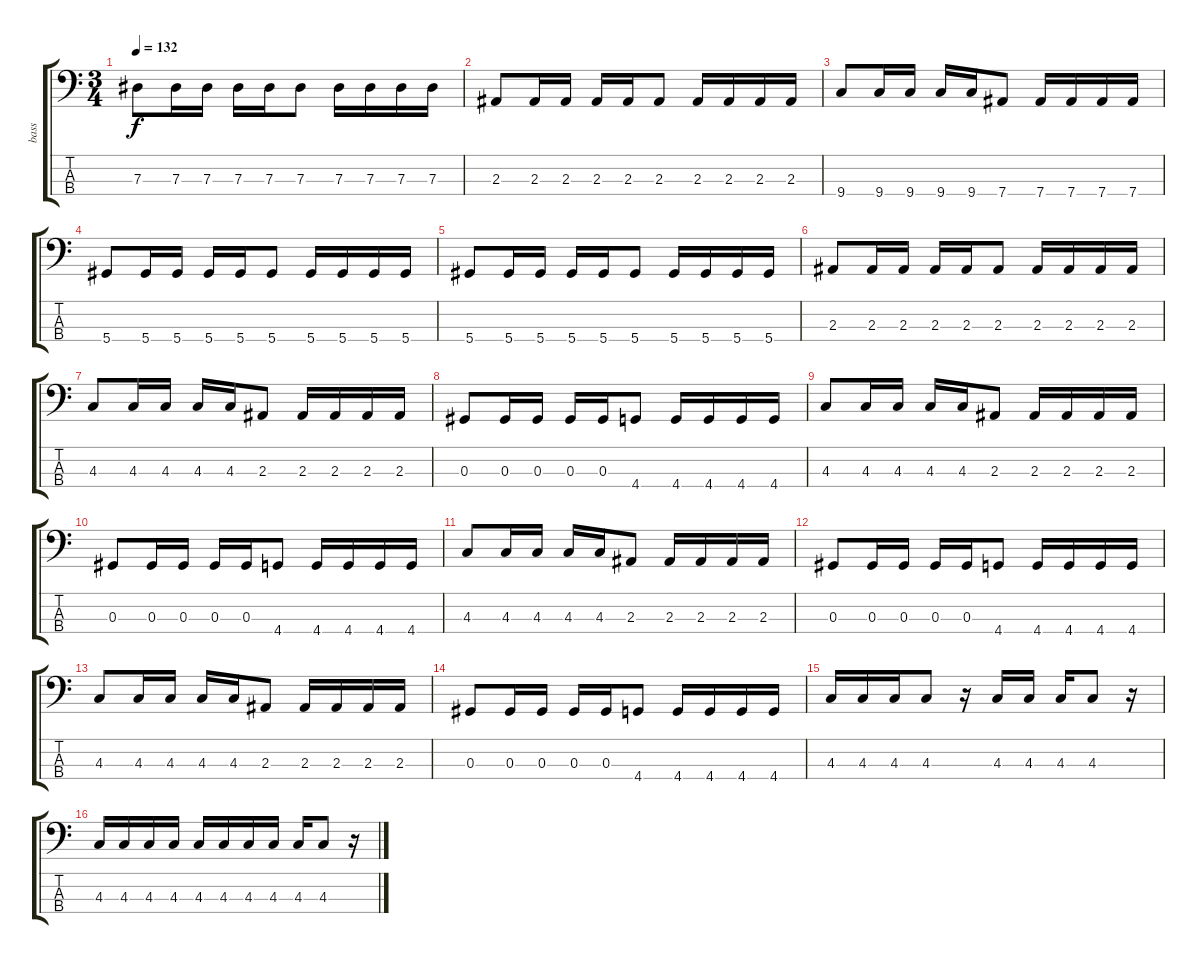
\track ("bass" "bass") {instrument electricbasspick}
\staff {score tabs}
\tuning (Gb2 Db2 Ab1 Eb1) {hide}
\ts (3 4)
\tempo 132
\clef f4
\ks c
7.3.8{dy f} 7.3.16 7.3.16 7.3.16 7.3.16 7.3.8 7.3.16 7.3.16 7.3.16 7.3.16 |
2.3.8 2.3.16 2.3.16 2.3.16 2.3.16 2.3.8 2.3.16 2.3.16 2.3.16 2.3.16 |
9.4.8 9.4.16 9.4.16 9.4.16 9.4.16 7.4.8 7.4.16 7.4.16 7.4.16 7.4.16 |
5.4.8 5.4.16 5.4.16 5.4.16 5.4.16 5.4.8 5.4.16 5.4.16 5.4.16 5.4.16 |
5.4.8 5.4.16 5.4.16 5.4.16 5.4.16 5.4.8 5.4.16 5.4.16 5.4.16 5.4.16 |
2.3.8 2.3.16 2.3.16 2.3.16 2.3.16 2.3.8 2.3.16 2.3.16 2.3.16 2.3.16 |
4.3.8 4.3.16 4.3.16 4.3.16 4.3.16 2.3.8 2.3.16 2.3.16 2.3.16 2.3.16 |
0.3.8 0.3.16 0.3.16 0.3.16 0.3.16 4.4.8 4.4.16 4.4.16 4.4.16 4.4.16 |
4.3.8 4.3.16 4.3.16 4.3.16 4.3.16 2.3.8 2.3.16 2.3.16 2.3.16 2.3.16 |
0.3.8 0.3.16 0.3.16 0.3.16 0.3.16 4.4.8 4.4.16 4.4.16 4.4.16 4.4.16 |
4.3.8 4.3.16 4.3.16 4.3.16 4.3.16 2.3.8 2.3.16 2.3.16 2.3.16 2.3.16 |
0.3.8 0.3.16 0.3.16 0.3.16 0.3.16 4.4.8 4.4.16 4.4.16 4.4.16 4.4.16 |
4.3.8 4.3.16 4.3.16 4.3.16 4.3.16 2.3.8 2.3.16 2.3.16 2.3.16 2.3.16 |
0.3.8 0.3.16 0.3.16 0.3.16 0.3.16 4.4.8 4.4.16 4.4.16 4.4.16 4.4.16 |
4.3.16 4.3.16 4.3.16 4.3.8 r.16 4.3.16 4.3.16 4.3.16 4.3.8 r.16 |
4.3.16 4.3.16 4.3.16 4.3.16 4.3.16 4.3.16 4.3.16 4.3.16 4.3.16 4.3.8 r.16
